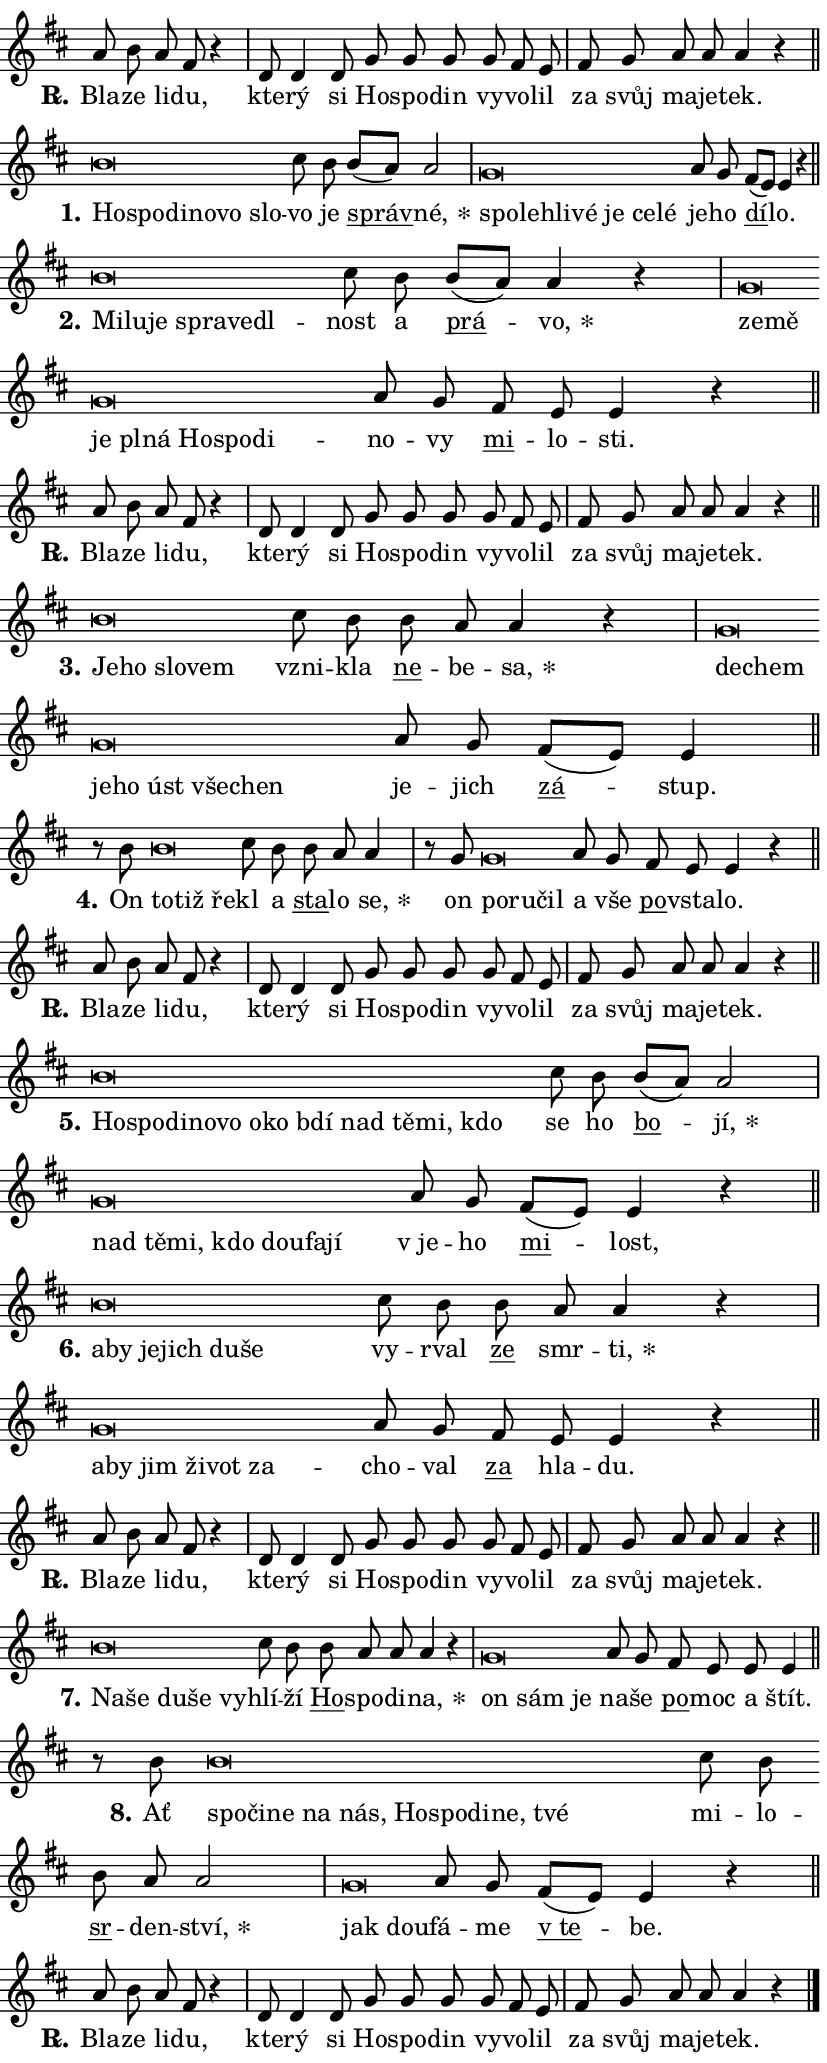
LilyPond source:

\version "2.24.0"
\header { tagline = "" }
\paper {
  indent = 0\cm
  top-margin = 0\cm
  right-margin = 0.13\cm % to fit lyric hyphens
  bottom-margin = 0\cm
  left-margin = 0\cm
  paper-width = 14\cm
  page-breaking = #ly:one-page-breaking
  system-system-spacing.basic-distance = #11
  score-system-spacing.basic-distance = #11
  ragged-last = ##f
}


%% Author: Thomas Morley
%% https://lists.gnu.org/archive/html/lilypond-user/2020-05/msg00002.html
#(define (line-position grob)
"Returns position of @var[grob} in current system:
   @code{'start}, if at first time-step
   @code{'end}, if at last time-step
   @code{'middle} otherwise
"
  (let* ((col (ly:item-get-column grob))
         (ln (ly:grob-object col 'left-neighbor))
         (rn (ly:grob-object col 'right-neighbor))
         (col-to-check-left (if (ly:grob? ln) ln col))
         (col-to-check-right (if (ly:grob? rn) rn col))
         (break-dir-left
           (and
             (ly:grob-property col-to-check-left 'non-musical #f)
             (ly:item-break-dir col-to-check-left)))
         (break-dir-right
           (and
             (ly:grob-property col-to-check-right 'non-musical #f)
             (ly:item-break-dir col-to-check-right))))
        (cond ((eqv? 1 break-dir-left) 'start)
              ((eqv? -1 break-dir-right) 'end)
              (else 'middle))))

#(define (tranparent-at-line-position vctor)
  (lambda (grob)
  "Relying on @code{line-position} select the relevant enry from @var{vctor}.
Used to determine transparency,"
    (case (line-position grob)
      ((end) (not (vector-ref vctor 0)))
      ((middle) (not (vector-ref vctor 1)))
      ((start) (not (vector-ref vctor 2))))))

noteHeadBreakVisibility =
#(define-music-function (break-visibility)(vector?)
"Makes @code{NoteHead}s transparent relying on @var{break-visibility}"
#{
  \override NoteHead.transparent =
    #(tranparent-at-line-position break-visibility)
#})

#(define delete-ledgers-for-transparent-note-heads
  (lambda (grob)
    "Reads whether a @code{NoteHead} is transparent.
If so this @code{NoteHead} is removed from @code{'note-heads} from
@var{grob}, which is supposed to be @code{LedgerLineSpanner}.
As a result ledgers are not printed for this @code{NoteHead}"
    (let* ((nhds-array (ly:grob-object grob 'note-heads))
           (nhds-list
             (if (ly:grob-array? nhds-array)
                 (ly:grob-array->list nhds-array)
                 '()))
           ;; Relies on the transparent-property being done before
           ;; Staff.LedgerLineSpanner.after-line-breaking is executed.
           ;; This is fragile ...
           (to-keep
             (remove
               (lambda (nhd)
                 (ly:grob-property nhd 'transparent #f))
               nhds-list)))
      ;; TODO find a better method to iterate over grob-arrays, similiar
      ;; to filter/remove etc for lists
      ;; For now rebuilt from scratch
      (set! (ly:grob-object grob 'note-heads)  '())
      (for-each
        (lambda (nhd)
          (ly:pointer-group-interface::add-grob grob 'note-heads nhd))
        to-keep))))

squashNotes = {
  \override NoteHead.X-extent = #'(-0.2 . 0.2)
  \override NoteHead.Y-extent = #'(-0.75 . 0)
  \override NoteHead.stencil =
    #(lambda (grob)
       (let ((pos (ly:grob-property grob 'staff-position)))
         (begin
           (if (< pos -7) (display "ERROR: Lower brevis then expected\n") (display ""))
           (if (<= pos -6) ly:text-interface::print ly:note-head::print))))
}
unSquashNotes = {
  \revert NoteHead.X-extent
  \revert NoteHead.Y-extent
  \revert NoteHead.stencil
}

hideNotes = \noteHeadBreakVisibility #begin-of-line-visible
unHideNotes = \noteHeadBreakVisibility #all-visible

% work-around for resetting accidentals
% https://lilypond.org/doc/v2.23/Documentation/notation/displaying-rhythms#unmetered-music
cadenzaMeasure = {
  \cadenzaOff
  \partial 1024 s1024
  \cadenzaOn
}

#(define-markup-command (accent layout props text) (markup?)
  "Underline accented syllable"
  (interpret-markup layout props
    #{\markup \override #'(offset . 4.3) \underline { #text }#}))

responsum = \markup \concat {
  "R" \hspace #-1.05 \path #0.1 #'((moveto 0 0.07) (lineto 0.9 0.8)) \hspace #0.05 "."
}

spaceSize = #0.6828661417322834 % exact space size for TeX Gyre Schola

\layout {
  \context {
    \Staff
    \remove "Time_signature_engraver"
    \override LedgerLineSpanner.after-line-breaking = #delete-ledgers-for-transparent-note-heads
  }
  \context {
    \Lyrics {
      \override LyricSpace.minimum-distance = \spaceSize
      \override LyricText.font-name = #"TeX Gyre Schola"
      \override LyricText.font-size = 1
      \override StanzaNumber.font-name = #"TeX Gyre Schola Bold"
      \override StanzaNumber.font-size = 1
    }
  }
  \context {
    \Score 
    \override NoteHead.text =
      #(lambda (grob) 
        (let ((pos (ly:grob-property grob 'staff-position)))
          #{\markup {
            \combine
              \halign #-0.55 \raise #(if (= pos -6) 0 0.5) \override #'(thickness . 2) \draw-line #'(3.2 . 0)
              \musicglyph "noteheads.sM1"
          }#}))
  }
}

% magnetic-lyrics.ily
%
%   written by
%     Jean Abou Samra <jean@abou-samra.fr>
%     Werner Lemberg <wl@gnu.org>
%
%   adapted by
%     Jiri Hon <jiri.hon@gmail.com>
%
% Version 2022-Apr-15

% https://www.mail-archive.com/lilypond-user@gnu.org/msg149350.html

#(define (Left_hyphen_pointer_engraver context)
   "Collect syllable-hyphen-syllable occurrences in lyrics and store
them in properties.  This engraver only looks to the left.  For
example, if the lyrics input is @code{foo -- bar}, it does the
following.

@itemize @bullet
@item
Set the @code{text} property of the @code{LyricHyphen} grob between
@q{foo} and @q{bar} to @code{foo}.

@item
Set the @code{left-hyphen} property of the @code{LyricText} grob with
text @q{foo} to the @code{LyricHyphen} grob between @q{foo} and
@q{bar}.
@end itemize

Use this auxiliary engraver in combination with the
@code{lyric-@/text::@/apply-@/magnetic-@/offset!} hook."
   (let ((hyphen #f)
         (text #f))
     (make-engraver
      (acknowledgers
       ((lyric-syllable-interface engraver grob source-engraver)
        (set! text grob)))
      (end-acknowledgers
       ((lyric-hyphen-interface engraver grob source-engraver)
        ;(when (not (grob::has-interface grob 'lyric-space-interface))
          (set! hyphen grob)));)
      ((stop-translation-timestep engraver)
       (when (and text hyphen)
         (ly:grob-set-object! text 'left-hyphen hyphen))
       (set! text #f)
       (set! hyphen #f)))))

#(define (lyric-text::apply-magnetic-offset! grob)
   "If the space between two syllables is less than the value in
property @code{LyricText@/.details@/.squash-threshold}, move the right
syllable to the left so that it gets concatenated with the left
syllable.

Use this function as a hook for
@code{LyricText@/.after-@/line-@/breaking} if the
@code{Left_@/hyphen_@/pointer_@/engraver} is active."
   (let ((hyphen (ly:grob-object grob 'left-hyphen #f)))
     (when hyphen
       (let ((left-text (ly:spanner-bound hyphen LEFT)))
         (when (grob::has-interface left-text 'lyric-syllable-interface)
           (let* ((common (ly:grob-common-refpoint grob left-text X))
                  (this-x-ext (ly:grob-extent grob common X))
                  (left-x-ext
                   (begin
                     ;; Trigger magnetism for left-text.
                     (ly:grob-property left-text 'after-line-breaking)
                     (ly:grob-extent left-text common X)))
                  ;; `delta` is the gap width between two syllables.
                  (delta (- (interval-start this-x-ext)
                            (interval-end left-x-ext)))
                  (details (ly:grob-property grob 'details))
                  (threshold (assoc-get 'squash-threshold details 0.2)))
             (when (< delta threshold)
               (let* (;; We have to manipulate the input text so that
                      ;; ligatures crossing syllable boundaries are not
                      ;; disabled.  For languages based on the Latin
                      ;; script this is essentially a beautification.
                      ;; However, for non-Western scripts it can be a
                      ;; necessity.
                      (lt (ly:grob-property left-text 'text))
                      (rt (ly:grob-property grob 'text))
                      (is-space (grob::has-interface hyphen 'lyric-space-interface))
                      (space (if is-space " " ""))
                      (extra-delta (if is-space spaceSize 0))
                      ;; Append new syllable.
                      (ltrt-space (if (and (string? lt) (string? rt))
                                (string-append lt space rt)
                                (make-concat-markup (list lt space rt))))
                      ;; Right-align `ltrt` to the right side.
                      (ltrt-space-markup (grob-interpret-markup
                               grob
                               (make-translate-markup
                                (cons (interval-length this-x-ext) 0)
                                (make-right-align-markup ltrt-space)))))
                 (begin
                   ;; Don't print `left-text`.
                   (ly:grob-set-property! left-text 'stencil #f)
                   ;; Set text and stencil (which holds all collected
                   ;; syllables so far) and shift it to the left.
                   (ly:grob-set-property! grob 'text ltrt-space)
                   (ly:grob-set-property! grob 'stencil ltrt-space-markup)
                   (ly:grob-translate-axis! grob (- (- delta extra-delta)) X))))))))))


#(define (lyric-hyphen::displace-bounds-first grob)
   ;; Make very sure this callback isn't triggered too early.
   (let ((left (ly:spanner-bound grob LEFT))
         (right (ly:spanner-bound grob RIGHT)))
     (ly:grob-property left 'after-line-breaking)
     (ly:grob-property right 'after-line-breaking)
     (ly:lyric-hyphen::print grob)))

squashThreshold = #0.4

\layout {
  \context {
    \Lyrics
    \consists #Left_hyphen_pointer_engraver
    \override LyricText.after-line-breaking =
      #lyric-text::apply-magnetic-offset!
    \override LyricHyphen.stencil = #lyric-hyphen::displace-bounds-first
    \override LyricText.details.squash-threshold = \squashThreshold
    \override LyricHyphen.minimum-distance = 0
    \override LyricHyphen.minimum-length = \squashThreshold
  }
}

squashText = \override LyricText.details.squash-threshold = 9999
unSquashText = \override LyricText.details.squash-threshold = \squashThreshold

leftText = \override LyricText.self-alignment-X = #LEFT
unLeftText = \revert LyricText.self-alignment-X

starOffset = #(lambda (grob) 
                (let ((x_offset (ly:self-alignment-interface::aligned-on-x-parent grob)))
                  (if (= x_offset 0) 0 (+ x_offset 1.2))))

star = #(define-music-function (syllable)(string?)
"Append star separator at the end of a syllable"
#{
  \once \override LyricText.X-offset = #starOffset
  \lyricmode { \markup {
    #syllable
    \override #'((font-name . "TeX Gyre Schola Bold")) \hspace #0.2 \lower #0.65 \larger "*"
  } }
#})

starAccent = #(define-music-function (syllable)(string?)
"Append star separator at the end of a syllable and make accent"
#{
  \once \override LyricText.X-offset = #starOffset
  \lyricmode { \markup {
    \accent #syllable
    \override #'((font-name . "TeX Gyre Schola Bold")) \hspace #0.2 \lower #0.65 \larger "*"
  } }
#})

breath = #(define-music-function (syllable)(string?)
"Append breathing indicator at the end of a syllable"
#{
  \lyricmode { \markup { #syllable "+" } }
#})

optionalBreath = #(define-music-function (syllable)(string?)
"Append optional breathing indicator at the end of a syllable"
#{
  \lyricmode { \markup { #syllable "(+)" } }
#})


\score {
    <<
        \new Voice = "melody" { \cadenzaOn \key d \major \relative { a'8 b a fis r4 \cadenzaMeasure \bar "|" d8 d4 d8 \bar "" g g g \bar "" g fis e \cadenzaMeasure \bar "|" fis g a a a4 r \cadenzaMeasure \bar "||" \break } }
        \new Lyrics \lyricsto "melody" { \lyricmode { \set stanza = \responsum
Bla -- ze li -- du, kte -- rý si Ho -- spo -- din vy -- vo -- lil za svůj ma -- je -- tek. } }
    >>
    \layout {}
}

\score {
    <<
        \new Voice = "melody" { \cadenzaOn \key d \major \relative { \squashNotes b'\breve*1/16 \hideNotes \breve*1/16 \bar "" \breve*1/16 \bar "" \breve*1/16 \bar "" \breve*1/16 \breve*1/16 \bar "" \unHideNotes \unSquashNotes cis8 b \bar "" b[( a)] a2 \cadenzaMeasure \bar "|" \squashNotes g\breve*1/16 \hideNotes \breve*1/16 \bar "" \breve*1/16 \bar "" \breve*1/16 \bar "" \breve*1/16 \bar "" \breve*1/16 \breve*1/16 \bar "" \unHideNotes \unSquashNotes a8 g \bar "" fis[( e)] e4 r \cadenzaMeasure \bar "||" \break } }
        \new Lyrics \lyricsto "melody" { \lyricmode { \set stanza = "1."
\leftText Ho -- \squashText spo -- di -- no -- vo slo -- \unLeftText \unSquashText vo je \markup \accent správ -- \star né, \leftText spo -- \squashText leh -- li -- vé je ce -- lé \unLeftText \unSquashText je -- ho \markup \accent dí -- lo. } }
    >>
    \layout {}
}

\score {
    <<
        \new Voice = "melody" { \cadenzaOn \key d \major \relative { \squashNotes b'\breve*1/16 \hideNotes \breve*1/16 \bar "" \breve*1/16 \bar "" \breve*1/16 \bar "" \breve*1/16 \breve*1/16 \bar "" \unHideNotes \unSquashNotes cis8 b \bar "" b[( a)] a4 r \cadenzaMeasure \bar "|" \squashNotes g\breve*1/16 \hideNotes \breve*1/16 \bar "" \breve*1/16 \bar "" \breve*1/16 \bar "" \breve*1/16 \bar "" \breve*1/16 \bar "" \breve*1/16 \breve*1/16 \bar "" \unHideNotes \unSquashNotes a8 g \bar "" fis e e4 r \cadenzaMeasure \bar "||" \break } }
        \new Lyrics \lyricsto "melody" { \lyricmode { \set stanza = "2."
\leftText Mi -- \squashText lu -- je spra -- ve -- dl -- \unLeftText \unSquashText nost a \markup \accent prá -- \star vo, \leftText ze -- \squashText mě je pl -- ná Ho -- spo -- di -- \unLeftText \unSquashText no -- vy \markup \accent mi -- lo -- sti. } }
    >>
    \layout {}
}

\score {
    <<
        \new Voice = "melody" { \cadenzaOn \key d \major \relative { a'8 b a fis r4 \cadenzaMeasure \bar "|" d8 d4 d8 \bar "" g g g \bar "" g fis e \cadenzaMeasure \bar "|" fis g a a a4 r \cadenzaMeasure \bar "||" \break } }
        \new Lyrics \lyricsto "melody" { \lyricmode { \set stanza = \responsum
Bla -- ze li -- du, kte -- rý si Ho -- spo -- din vy -- vo -- lil za svůj ma -- je -- tek. } }
    >>
    \layout {}
}

\score {
    <<
        \new Voice = "melody" { \cadenzaOn \key d \major \relative { \squashNotes b'\breve*1/16 \hideNotes \breve*1/16 \bar "" \breve*1/16 \breve*1/16 \bar "" \unHideNotes \unSquashNotes cis8 b \bar "" b a a4 r \cadenzaMeasure \bar "|" \squashNotes g\breve*1/16 \hideNotes \breve*1/16 \bar "" \breve*1/16 \bar "" \breve*1/16 \bar "" \breve*1/16 \bar "" \breve*1/16 \breve*1/16 \bar "" \unHideNotes \unSquashNotes a8 g \bar "" fis[( e)] e4 \cadenzaMeasure \bar "||" \break } }
        \new Lyrics \lyricsto "melody" { \lyricmode { \set stanza = "3."
\leftText Je -- \squashText ho slo -- vem \unLeftText \unSquashText vzni -- kla \markup \accent ne -- be -- \star sa, \leftText de -- \squashText chem je -- ho úst vše -- chen \unLeftText \unSquashText je -- jich \markup \accent zá -- stup. } }
    >>
    \layout {}
}

\score {
    <<
        \new Voice = "melody" { \cadenzaOn \key d \major \relative { r8 b'8 \squashNotes b\breve*1/16 \hideNotes \breve*1/16 \breve*1/16 \bar "" \unHideNotes \unSquashNotes cis8 b \bar "" b a a4 \cadenzaMeasure \bar "|" r8 g8 \squashNotes g\breve*1/16 \hideNotes \breve*1/16 \breve*1/16 \bar "" \unHideNotes \unSquashNotes a8 g \bar "" fis e e4 r \cadenzaMeasure \bar "||" \break } }
        \new Lyrics \lyricsto "melody" { \lyricmode { \set stanza = "4."
On \leftText to -- \squashText tiž ře -- \unLeftText \unSquashText kl a \markup \accent sta -- lo \star se, on \leftText po -- \squashText ru -- čil \unLeftText \unSquashText a vše \markup \accent po -- vsta -- lo. } }
    >>
    \layout {}
}

\score {
    <<
        \new Voice = "melody" { \cadenzaOn \key d \major \relative { a'8 b a fis r4 \cadenzaMeasure \bar "|" d8 d4 d8 \bar "" g g g \bar "" g fis e \cadenzaMeasure \bar "|" fis g a a a4 r \cadenzaMeasure \bar "||" \break } }
        \new Lyrics \lyricsto "melody" { \lyricmode { \set stanza = \responsum
Bla -- ze li -- du, kte -- rý si Ho -- spo -- din vy -- vo -- lil za svůj ma -- je -- tek. } }
    >>
    \layout {}
}

\score {
    <<
        \new Voice = "melody" { \cadenzaOn \key d \major \relative { \squashNotes b'\breve*1/16 \hideNotes \breve*1/16 \bar "" \breve*1/16 \bar "" \breve*1/16 \bar "" \breve*1/16 \bar "" \breve*1/16 \bar "" \breve*1/16 \bar "" \breve*1/16 \bar "" \breve*1/16 \bar "" \breve*1/16 \bar "" \breve*1/16 \breve*1/16 \bar "" \unHideNotes \unSquashNotes cis8 b \bar "" b[( a)] a2 \cadenzaMeasure \bar "|" \squashNotes g\breve*1/16 \hideNotes \breve*1/16 \bar "" \breve*1/16 \bar "" \breve*1/16 \bar "" \breve*1/16 \bar "" \breve*1/16 \breve*1/16 \bar "" \unHideNotes \unSquashNotes a8 g \bar "" fis[( e)] e4 r \cadenzaMeasure \bar "||" \break } }
        \new Lyrics \lyricsto "melody" { \lyricmode { \set stanza = "5."
\leftText Ho -- \squashText spo -- di -- no -- vo o -- ko bdí nad tě -- mi, kdo \unLeftText \unSquashText se ho \markup \accent bo -- \star jí, \leftText nad \squashText tě -- mi, kdo dou -- fa -- jí \unLeftText \unSquashText "v je" -- ho \markup \accent mi -- lost, } }
    >>
    \layout {}
}

\score {
    <<
        \new Voice = "melody" { \cadenzaOn \key d \major \relative { \squashNotes b'\breve*1/16 \hideNotes \breve*1/16 \bar "" \breve*1/16 \bar "" \breve*1/16 \bar "" \breve*1/16 \breve*1/16 \bar "" \unHideNotes \unSquashNotes cis8 b \bar "" b a a4 r \cadenzaMeasure \bar "|" \squashNotes g\breve*1/16 \hideNotes \breve*1/16 \bar "" \breve*1/16 \bar "" \breve*1/16 \bar "" \breve*1/16 \breve*1/16 \bar "" \unHideNotes \unSquashNotes a8 g \bar "" fis e e4 r \cadenzaMeasure \bar "||" \break } }
        \new Lyrics \lyricsto "melody" { \lyricmode { \set stanza = "6."
\leftText a -- \squashText by je -- jich du -- še \unLeftText \unSquashText vy -- rval \markup \accent ze smr -- \star ti, \leftText a -- \squashText by jim ži -- vot za -- \unLeftText \unSquashText cho -- val \markup \accent za hla -- du. } }
    >>
    \layout {}
}

\score {
    <<
        \new Voice = "melody" { \cadenzaOn \key d \major \relative { a'8 b a fis r4 \cadenzaMeasure \bar "|" d8 d4 d8 \bar "" g g g \bar "" g fis e \cadenzaMeasure \bar "|" fis g a a a4 r \cadenzaMeasure \bar "||" \break } }
        \new Lyrics \lyricsto "melody" { \lyricmode { \set stanza = \responsum
Bla -- ze li -- du, kte -- rý si Ho -- spo -- din vy -- vo -- lil za svůj ma -- je -- tek. } }
    >>
    \layout {}
}

\score {
    <<
        \new Voice = "melody" { \cadenzaOn \key d \major \relative { \squashNotes b'\breve*1/16 \hideNotes \breve*1/16 \bar "" \breve*1/16 \bar "" \breve*1/16 \breve*1/16 \bar "" \unHideNotes \unSquashNotes cis8 b \bar "" b a a a4 r \cadenzaMeasure \bar "|" \squashNotes g\breve*1/16 \hideNotes \breve*1/16 \breve*1/16 \bar "" \unHideNotes \unSquashNotes a8 g \bar "" fis e e e4 \cadenzaMeasure \bar "||" \break } }
        \new Lyrics \lyricsto "melody" { \lyricmode { \set stanza = "7."
\leftText Na -- \squashText še du -- še vy -- \unLeftText \unSquashText hlí -- ží \markup \accent Ho -- spo -- di -- \star na, \leftText on \squashText sám je \unLeftText \unSquashText na -- še \markup \accent po -- moc a štít. } }
    >>
    \layout {}
}

\score {
    <<
        \new Voice = "melody" { \cadenzaOn \key d \major \relative { r8 b'8 \squashNotes b\breve*1/16 \hideNotes \breve*1/16 \bar "" \breve*1/16 \bar "" \breve*1/16 \bar "" \breve*1/16 \bar "" \breve*1/16 \bar "" \breve*1/16 \bar "" \breve*1/16 \bar "" \breve*1/16 \breve*1/16 \bar "" \unHideNotes \unSquashNotes cis8 b \bar "" b a a2 \cadenzaMeasure \bar "|" \squashNotes g\breve*1/16 \hideNotes \breve*1/16 \bar "" \unHideNotes \unSquashNotes a8 g \bar "" fis[( e)] e4 r \cadenzaMeasure \bar "||" \break } }
        \new Lyrics \lyricsto "melody" { \lyricmode { \set stanza = "8."
Ať \leftText spo -- \squashText či -- ne na nás, Ho -- spo -- di -- ne, tvé \unLeftText \unSquashText mi -- lo -- \markup \accent sr -- den -- \star ství, \leftText jak \squashText dou -- \unLeftText \unSquashText fá -- me \markup \accent "v te" -- be. } }
    >>
    \layout {}
}

\score {
    <<
        \new Voice = "melody" { \cadenzaOn \key d \major \relative { a'8 b a fis r4 \cadenzaMeasure \bar "|" d8 d4 d8 \bar "" g g g \bar "" g fis e \cadenzaMeasure \bar "|" fis g a a a4 r \cadenzaMeasure \bar "||" \break } \bar "|." }
        \new Lyrics \lyricsto "melody" { \lyricmode { \set stanza = \responsum
Bla -- ze li -- du, kte -- rý si Ho -- spo -- din vy -- vo -- lil za svůj ma -- je -- tek. } }
    >>
    \layout {}
}
